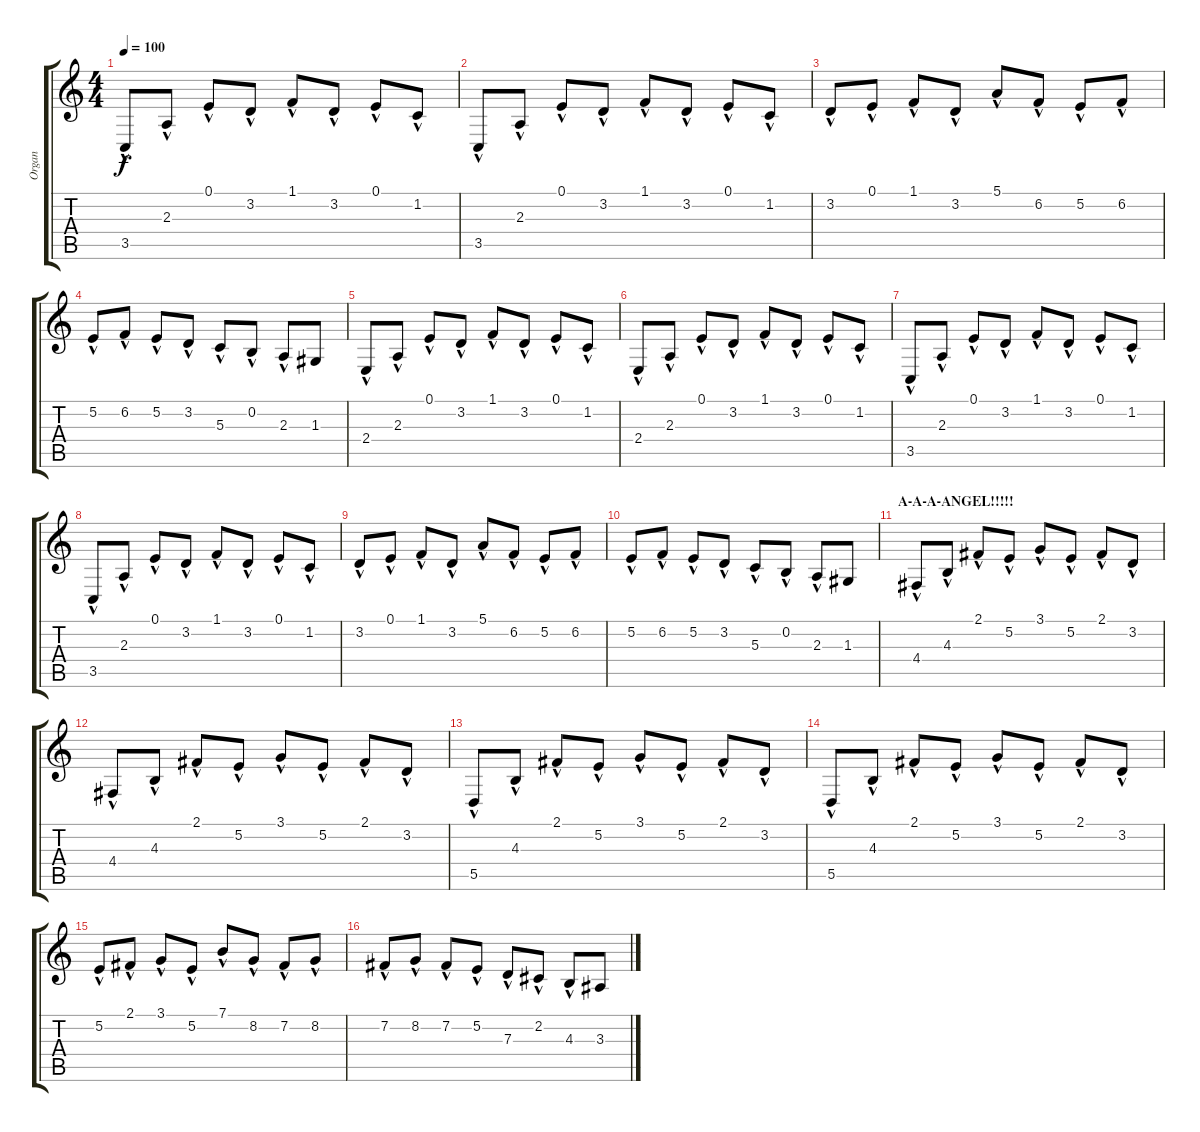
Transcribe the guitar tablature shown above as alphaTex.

\track ("Organ" "Organ") {instrument churchorgan}
\staff {score tabs}
\tuning (E4 B3 G3 D3 A2 E2) {hide}
\ts (4 4)
\tempo 100
\clef g2
\ks c
3.5{hac}.8{dy f} 2.3{hac}.8 0.1{hac}.8 3.2{hac}.8 1.1{hac}.8 3.2{hac}.8 0.1{hac}.8 1.2{hac}.8 |
3.5{hac}.8 2.3{hac}.8 0.1{hac}.8 3.2{hac}.8 1.1{hac}.8 3.2{hac}.8 0.1{hac}.8 1.2{hac}.8 |
3.2{hac}.8 0.1{hac}.8 1.1{hac}.8 3.2{hac}.8 5.1{hac}.8 6.2{hac}.8 5.2{hac}.8 6.2{hac}.8 |
5.2{hac}.8 6.2{hac}.8 5.2{hac}.8 3.2{hac}.8 5.3{hac}.8 0.2{hac}.8 2.3{hac}.8 1.3.8 |
2.4{hac}.8 2.3{hac}.8 0.1{hac}.8 3.2{hac}.8 1.1{hac}.8 3.2{hac}.8 0.1{hac}.8 1.2{hac}.8 |
2.4{hac}.8 2.3{hac}.8 0.1{hac}.8 3.2{hac}.8 1.1{hac}.8 3.2{hac}.8 0.1{hac}.8 1.2{hac}.8 |
3.5{hac}.8 2.3{hac}.8 0.1{hac}.8 3.2{hac}.8 1.1{hac}.8 3.2{hac}.8 0.1{hac}.8 1.2{hac}.8 |
3.5{hac}.8 2.3{hac}.8 0.1{hac}.8 3.2{hac}.8 1.1{hac}.8 3.2{hac}.8 0.1{hac}.8 1.2{hac}.8 |
3.2{hac}.8 0.1{hac}.8 1.1{hac}.8 3.2{hac}.8 5.1{hac}.8 6.2{hac}.8 5.2{hac}.8 6.2{hac}.8 |
5.2{hac}.8 6.2{hac}.8 5.2{hac}.8 3.2{hac}.8 5.3{hac}.8 0.2{hac}.8 2.3{hac}.8 1.3.8 |
\section ("" "A-A-A-ANGEL!!!!!")
4.4{hac}.8 4.3{hac}.8 2.1{hac}.8 5.2{hac}.8 3.1{hac}.8 5.2{hac}.8 2.1{hac}.8 3.2{hac}.8 |
4.4{hac}.8 4.3{hac}.8 2.1{hac}.8 5.2{hac}.8 3.1{hac}.8 5.2{hac}.8 2.1{hac}.8 3.2{hac}.8 |
5.5{hac}.8 4.3{hac}.8 2.1{hac}.8 5.2{hac}.8 3.1{hac}.8 5.2{hac}.8 2.1{hac}.8 3.2{hac}.8 |
5.5{hac}.8 4.3{hac}.8 2.1{hac}.8 5.2{hac}.8 3.1{hac}.8 5.2{hac}.8 2.1{hac}.8 3.2{hac}.8 |
5.2{hac}.8 2.1{hac}.8 3.1{hac}.8 5.2{hac}.8 7.1{hac}.8 8.2{hac}.8 7.2{hac}.8 8.2{hac}.8 |
7.2{hac}.8 8.2{hac}.8 7.2{hac}.8 5.2{hac}.8 7.3{hac}.8 2.2{hac}.8 4.3{hac}.8 3.3.8
